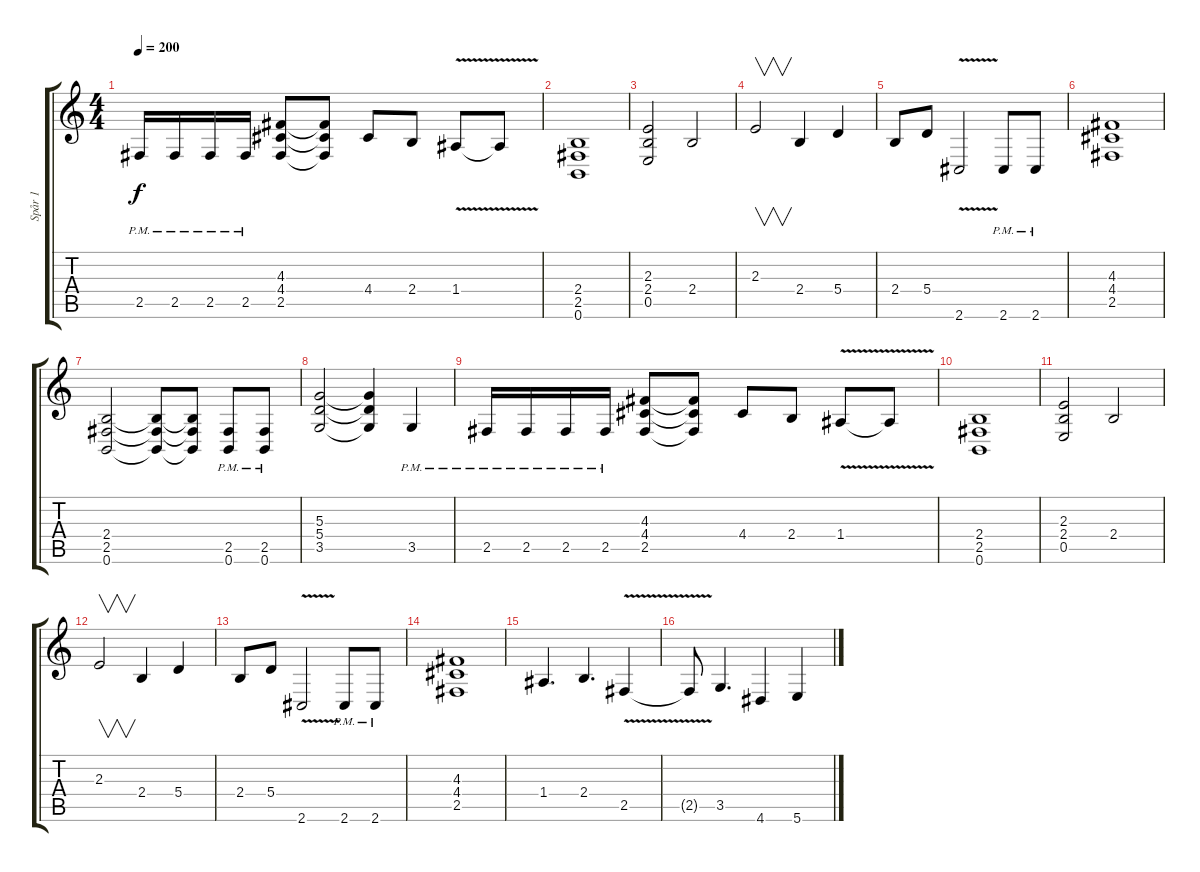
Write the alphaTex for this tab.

\track ("Spår 1" "Spår 1") {instrument distortionguitar}
\staff {score tabs}
\tuning (A3 Gb3 D3 A2 E2 B1) {hide}
\ts (4 4)
\tempo 200
\clef g2
\ks c
2.5{pm}.16{dy f} 2.5{pm}.16 2.5{pm}.16 2.5{pm}.16 (4.3 4.4 2.5).8 (4.3{t} 4.4{t} 2.5{t}).8 4.4.8 2.4.8 1.4{v}.8 1.4{t}.8 |
(2.4 2.5 0.6).1 |
(2.3 2.4 0.5).2 2.4.2 |
2.3.2{v} 2.4.4 5.4.4 |
2.4.8 5.4.8 2.6{v}.2 2.6{pm}.8 2.6{pm}.8 |
(4.3 4.4 2.5).1 |
(2.4 2.5 0.6).2 (2.4{t} 2.5{t} 0.6{t}).8 (2.4{t} 2.5{t} 0.6{t}).8 (2.5{pm} 0.6{pm}).8 (2.5{pm} 0.6{pm}).8 |
(5.3 5.4 3.5).2 (5.3{t} 5.4{t} 3.5{t}).4 3.5{pm}.4 |
2.5{pm}.16 2.5{pm}.16 2.5{pm}.16 2.5{pm}.16 (4.3 4.4 2.5).8 (4.3{t} 4.4{t} 2.5{t}).8 4.4.8 2.4.8 1.4{v}.8 1.4{t}.8 |
(2.4 2.5 0.6).1 |
(2.3 2.4 0.5).2 2.4.2 |
2.3.2{v} 2.4.4 5.4.4 |
2.4.8 5.4.8 2.6{v}.2 2.6{pm}.8 2.6{pm}.8 |
(4.3 4.4 2.5).1 |
1.4.4{d} 2.4.4{d} 2.5{v}.4 |
2.5{t}.8 3.5.4{d} 4.6.4 5.6.4
